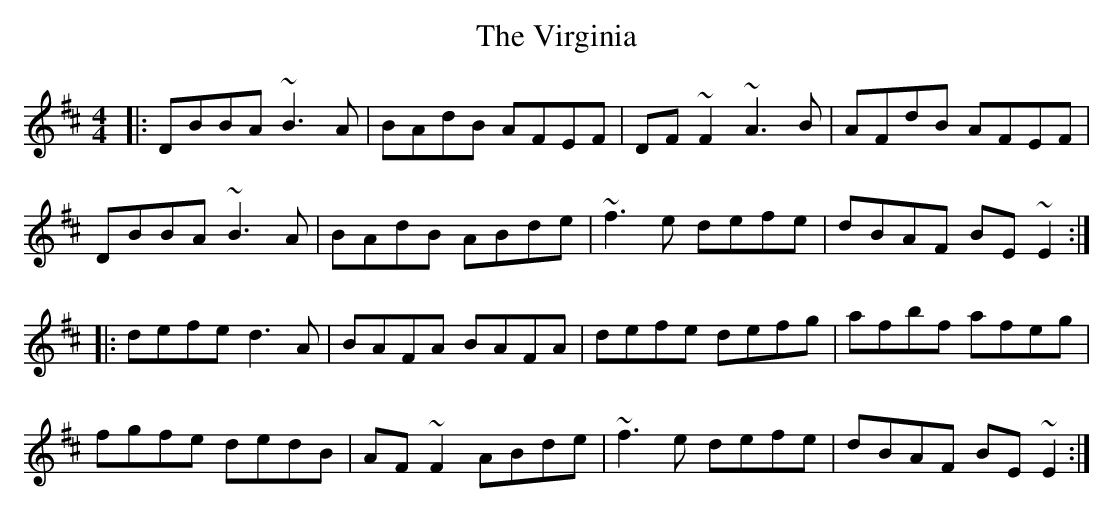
X:1
T: The Virginia
M: 4/4
L: 1/8
K: Dmaj
|:DBBA ~B3A|BAdB AFEF|DF~F2 ~A3B|AFdB AFEF|
DBBA ~B3A|BAdB ABde|~f3e defe|dBAF BE~E2:|
|:defe d3A|BAFA BAFA|defe defg|afbf afeg|
fgfe dedB|AF~F2 ABde|~f3e defe|dBAF BE~E2:|
